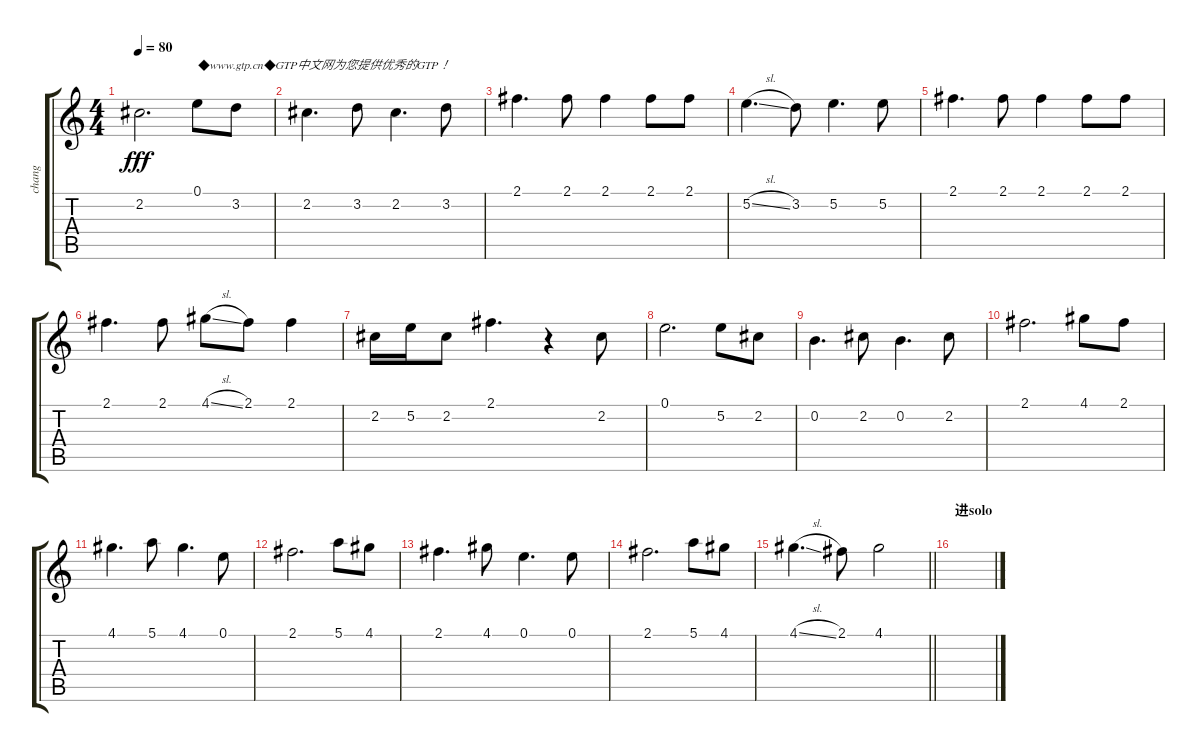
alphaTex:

\track ("chang" "chang") {instrument guitarharmonics}
\staff {score tabs}
\tuning (E4 B3 G3 D3 A2 E2) {hide}
\ts (4 4)
\tempo 80
\clef g2
\ks c
2.2.2{d dy fff} 0.1.8{txt "◆www.gtp.cn◆GTP中文网为您提供优秀的GTP！"} 3.2.8 |
2.2.4{d} 3.2.8 2.2.4{d} 3.2.8 |
2.1.4{d} 2.1.8 2.1.4 2.1.8 2.1.8 |
5.2{sl}.4{d} 3.2.8 5.2.4{d} 5.2.8 |
2.1.4{d} 2.1.8 2.1.4 2.1.8 2.1.8 |
2.1.4{d} 2.1.8 4.1{sl}.8 2.1.8 2.1.4 |
2.2.16 5.2.16 2.2.8 2.1.4{d} r.4 2.2.8 |
0.1.2{d} 5.2.8 2.2.8 |
0.2.4{d} 2.2.8 0.2.4{d} 2.2.8 |
2.1.2{d} 4.1.8 2.1.8 |
4.1.4{d} 5.1.8 4.1.4{d} 0.1.8 |
2.1.2{d} 5.1.8 4.1.8 |
2.1.4{d} 4.1.8 0.1.4{d} 0.1.8 |
2.1.2{d} 5.1.8 4.1.8 |
\barLineRight lightlight
4.1{sl}.4{d} 2.1.8 4.1.2 |
\section ("" "进solo")
